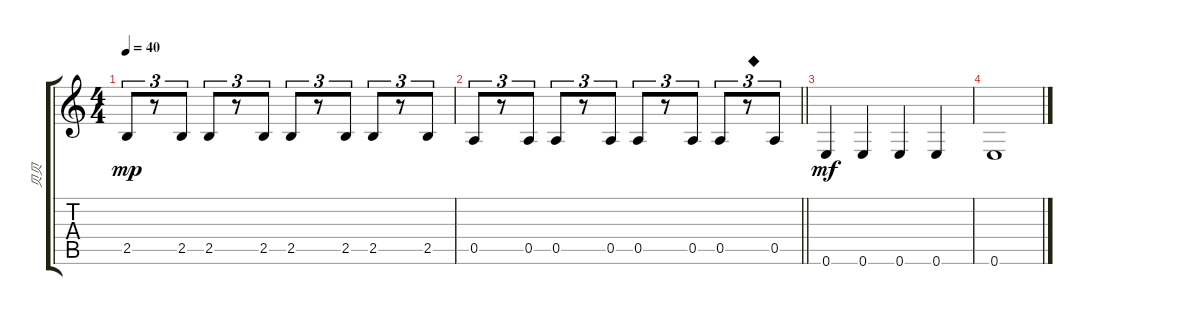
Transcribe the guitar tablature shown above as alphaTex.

\track ("贝贝" "贝贝") {instrument acousticguitarnylon}
\staff {score tabs}
\tuning (E4 B3 G3 D3 A2 E2) {hide}
\ts (4 4)
\tempo 40
\clef g2
\ks c
2.5.8{tu (3 2) dy mp} r.8{tu (3 2)} 2.5.8{tu (3 2)} 2.5.8{tu (3 2)} r.8{tu (3 2)} 2.5.8{tu (3 2)} 2.5.8{tu (3 2)} r.8{tu (3 2)} 2.5.8{tu (3 2)} 2.5.8{tu (3 2)} r.8{tu (3 2)} 2.5.8{tu (3 2)} |
\barLineRight lightlight
0.5.8{tu (3 2)} r.8{tu (3 2)} 0.5.8{tu (3 2)} 0.5.8{tu (3 2)} r.8{tu (3 2)} 0.5.8{tu (3 2)} 0.5.8{tu (3 2)} r.8{tu (3 2)} 0.5.8{tu (3 2)} 0.5.8{tu (3 2)} r.8{tu (3 2) txt "◆"} 0.5.8{tu (3 2)} |
0.6.4{dy mf} 0.6.4 0.6.4 0.6.4 |
0.6.1
